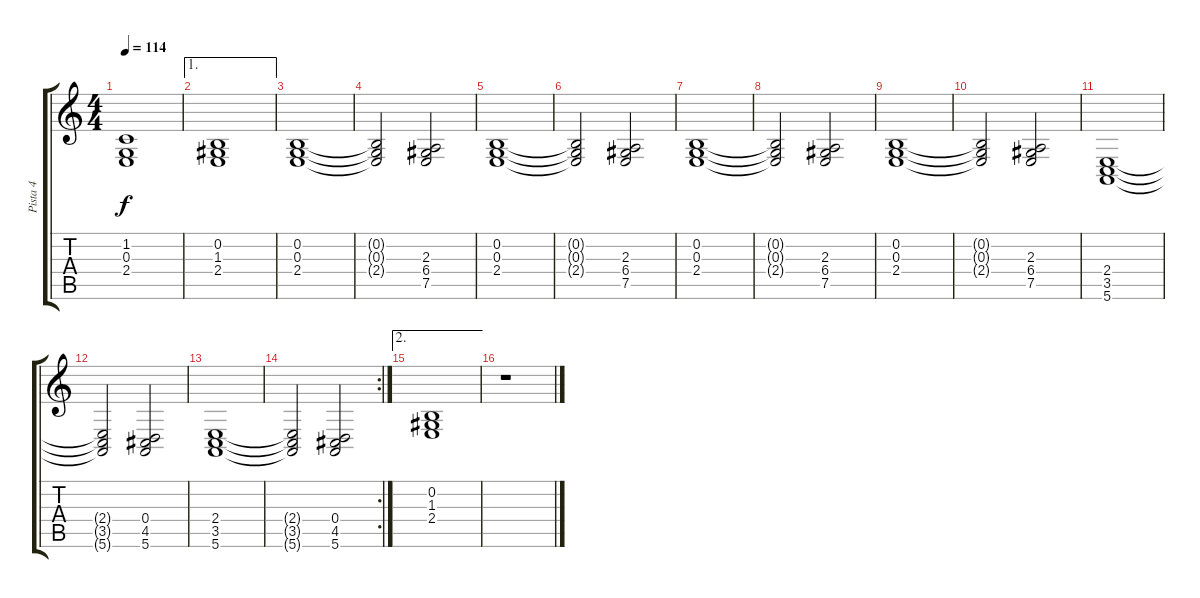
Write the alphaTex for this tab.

\track ("Pista 4" "Pista 4") {instrument reedorgan}
\staff {score tabs}
\tuning (E4 B3 G3 D3 A2 E2) {hide}
\ts (4 4)
\tempo 114
\clef g2
\ks c
(1.2 0.3 2.4).1{dy f} |
\ae 1
(0.2 1.3 2.4).1 |
(0.2 0.3 2.4).1 |
(0.2{t} 0.3{t} 2.4{t}).2 (2.3 6.4 7.5).2 |
(0.2 0.3 2.4).1 |
(0.2{t} 0.3{t} 2.4{t}).2 (2.3 6.4 7.5).2 |
(0.2 0.3 2.4).1 |
(0.2{t} 0.3{t} 2.4{t}).2 (2.3 6.4 7.5).2 |
(0.2 0.3 2.4).1 |
(0.2{t} 0.3{t} 2.4{t}).2 (2.3 6.4 7.5).2 |
(2.4 3.5 5.6).1 |
(2.4{t} 3.5{t} 5.6{t}).2 (0.4 4.5 5.6).2 |
(2.4 3.5 5.6).1 |
\rc 2
(2.4{t} 3.5{t} 5.6{t}).2 (0.4 4.5 5.6).2 |
\ae 2
(0.2 1.3 2.4).1 |
r.1
